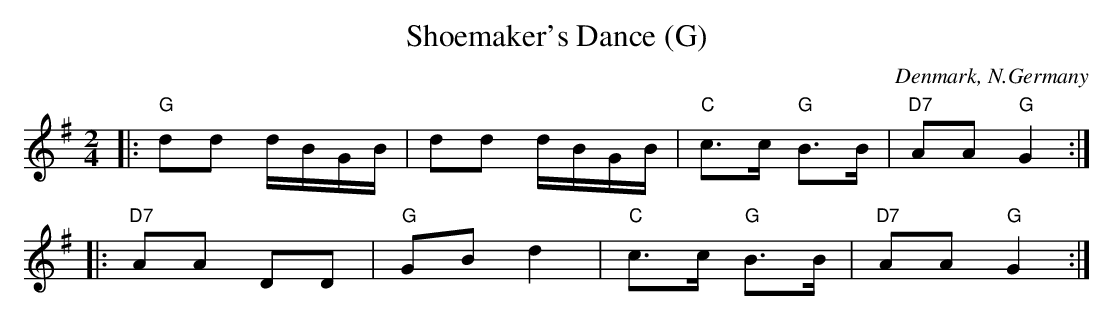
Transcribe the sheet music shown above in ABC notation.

X:1
T: Shoemaker's Dance (G)
O: Denmark, N.Germany
M: 2/4
L: 1/8
K: G
|: "G"dd d/B/G/B/ | dd d/B/G/B/ | "C"c>c "G"B>B | "D7"AA "G"G2 :|
|: "D7"AA DD | "G"GB d2 | "C"c>c "G"B>B | "D7"AA "G"G2 :|
